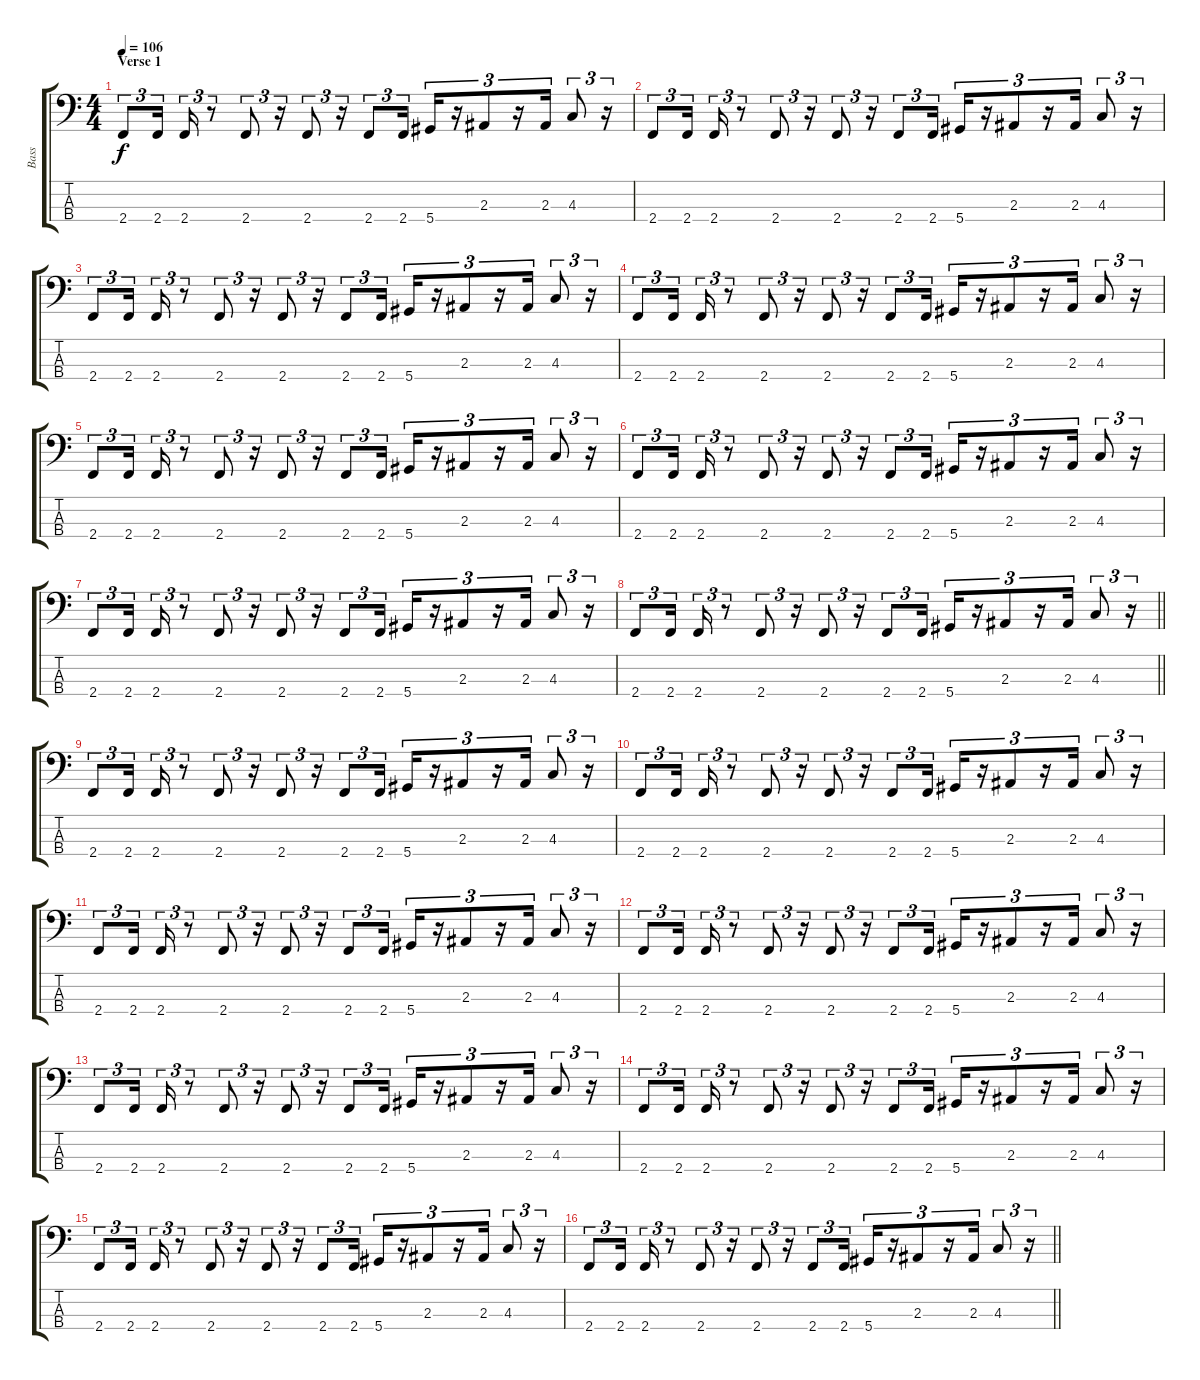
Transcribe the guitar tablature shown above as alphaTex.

\track ("Bass" "Bass") {instrument electricbassfinger}
\staff {score tabs}
\tuning (Gb2 Db2 Ab1 Eb1) {hide}
\ts (4 4)
\section ("" "Verse 1")
\tempo 106
\clef f4
\ks c
2.4.8{tu (3 2) dy f} 2.4.16{tu (3 2)} 2.4.16{tu (3 2)} r.8{tu (3 2)} 2.4.8{tu (3 2)} r.16{tu (3 2)} 2.4.8{tu (3 2)} r.16{tu (3 2)} 2.4.8{tu (3 2)} 2.4.16{tu (3 2)} 5.4.16{tu (3 2)} r.16{tu (3 2)} 2.3.8{tu (3 2)} r.16{tu (3 2)} 2.3.16{tu (3 2)} 4.3.8{tu (3 2)} r.16{tu (3 2)} |
2.4.8{tu (3 2)} 2.4.16{tu (3 2)} 2.4.16{tu (3 2)} r.8{tu (3 2)} 2.4.8{tu (3 2)} r.16{tu (3 2)} 2.4.8{tu (3 2)} r.16{tu (3 2)} 2.4.8{tu (3 2)} 2.4.16{tu (3 2)} 5.4.16{tu (3 2)} r.16{tu (3 2)} 2.3.8{tu (3 2)} r.16{tu (3 2)} 2.3.16{tu (3 2)} 4.3.8{tu (3 2)} r.16{tu (3 2)} |
2.4.8{tu (3 2)} 2.4.16{tu (3 2)} 2.4.16{tu (3 2)} r.8{tu (3 2)} 2.4.8{tu (3 2)} r.16{tu (3 2)} 2.4.8{tu (3 2)} r.16{tu (3 2)} 2.4.8{tu (3 2)} 2.4.16{tu (3 2)} 5.4.16{tu (3 2)} r.16{tu (3 2)} 2.3.8{tu (3 2)} r.16{tu (3 2)} 2.3.16{tu (3 2)} 4.3.8{tu (3 2)} r.16{tu (3 2)} |
2.4.8{tu (3 2)} 2.4.16{tu (3 2)} 2.4.16{tu (3 2)} r.8{tu (3 2)} 2.4.8{tu (3 2)} r.16{tu (3 2)} 2.4.8{tu (3 2)} r.16{tu (3 2)} 2.4.8{tu (3 2)} 2.4.16{tu (3 2)} 5.4.16{tu (3 2)} r.16{tu (3 2)} 2.3.8{tu (3 2)} r.16{tu (3 2)} 2.3.16{tu (3 2)} 4.3.8{tu (3 2)} r.16{tu (3 2)} |
2.4.8{tu (3 2)} 2.4.16{tu (3 2)} 2.4.16{tu (3 2)} r.8{tu (3 2)} 2.4.8{tu (3 2)} r.16{tu (3 2)} 2.4.8{tu (3 2)} r.16{tu (3 2)} 2.4.8{tu (3 2)} 2.4.16{tu (3 2)} 5.4.16{tu (3 2)} r.16{tu (3 2)} 2.3.8{tu (3 2)} r.16{tu (3 2)} 2.3.16{tu (3 2)} 4.3.8{tu (3 2)} r.16{tu (3 2)} |
2.4.8{tu (3 2)} 2.4.16{tu (3 2)} 2.4.16{tu (3 2)} r.8{tu (3 2)} 2.4.8{tu (3 2)} r.16{tu (3 2)} 2.4.8{tu (3 2)} r.16{tu (3 2)} 2.4.8{tu (3 2)} 2.4.16{tu (3 2)} 5.4.16{tu (3 2)} r.16{tu (3 2)} 2.3.8{tu (3 2)} r.16{tu (3 2)} 2.3.16{tu (3 2)} 4.3.8{tu (3 2)} r.16{tu (3 2)} |
2.4.8{tu (3 2)} 2.4.16{tu (3 2)} 2.4.16{tu (3 2)} r.8{tu (3 2)} 2.4.8{tu (3 2)} r.16{tu (3 2)} 2.4.8{tu (3 2)} r.16{tu (3 2)} 2.4.8{tu (3 2)} 2.4.16{tu (3 2)} 5.4.16{tu (3 2)} r.16{tu (3 2)} 2.3.8{tu (3 2)} r.16{tu (3 2)} 2.3.16{tu (3 2)} 4.3.8{tu (3 2)} r.16{tu (3 2)} |
\barLineRight lightlight
2.4.8{tu (3 2)} 2.4.16{tu (3 2)} 2.4.16{tu (3 2)} r.8{tu (3 2)} 2.4.8{tu (3 2)} r.16{tu (3 2)} 2.4.8{tu (3 2)} r.16{tu (3 2)} 2.4.8{tu (3 2)} 2.4.16{tu (3 2)} 5.4.16{tu (3 2)} r.16{tu (3 2)} 2.3.8{tu (3 2)} r.16{tu (3 2)} 2.3.16{tu (3 2)} 4.3.8{tu (3 2)} r.16{tu (3 2)} |
\section ("" "")
2.4.8{tu (3 2)} 2.4.16{tu (3 2)} 2.4.16{tu (3 2)} r.8{tu (3 2)} 2.4.8{tu (3 2)} r.16{tu (3 2)} 2.4.8{tu (3 2)} r.16{tu (3 2)} 2.4.8{tu (3 2)} 2.4.16{tu (3 2)} 5.4.16{tu (3 2)} r.16{tu (3 2)} 2.3.8{tu (3 2)} r.16{tu (3 2)} 2.3.16{tu (3 2)} 4.3.8{tu (3 2)} r.16{tu (3 2)} |
2.4.8{tu (3 2)} 2.4.16{tu (3 2)} 2.4.16{tu (3 2)} r.8{tu (3 2)} 2.4.8{tu (3 2)} r.16{tu (3 2)} 2.4.8{tu (3 2)} r.16{tu (3 2)} 2.4.8{tu (3 2)} 2.4.16{tu (3 2)} 5.4.16{tu (3 2)} r.16{tu (3 2)} 2.3.8{tu (3 2)} r.16{tu (3 2)} 2.3.16{tu (3 2)} 4.3.8{tu (3 2)} r.16{tu (3 2)} |
2.4.8{tu (3 2)} 2.4.16{tu (3 2)} 2.4.16{tu (3 2)} r.8{tu (3 2)} 2.4.8{tu (3 2)} r.16{tu (3 2)} 2.4.8{tu (3 2)} r.16{tu (3 2)} 2.4.8{tu (3 2)} 2.4.16{tu (3 2)} 5.4.16{tu (3 2)} r.16{tu (3 2)} 2.3.8{tu (3 2)} r.16{tu (3 2)} 2.3.16{tu (3 2)} 4.3.8{tu (3 2)} r.16{tu (3 2)} |
2.4.8{tu (3 2)} 2.4.16{tu (3 2)} 2.4.16{tu (3 2)} r.8{tu (3 2)} 2.4.8{tu (3 2)} r.16{tu (3 2)} 2.4.8{tu (3 2)} r.16{tu (3 2)} 2.4.8{tu (3 2)} 2.4.16{tu (3 2)} 5.4.16{tu (3 2)} r.16{tu (3 2)} 2.3.8{tu (3 2)} r.16{tu (3 2)} 2.3.16{tu (3 2)} 4.3.8{tu (3 2)} r.16{tu (3 2)} |
2.4.8{tu (3 2)} 2.4.16{tu (3 2)} 2.4.16{tu (3 2)} r.8{tu (3 2)} 2.4.8{tu (3 2)} r.16{tu (3 2)} 2.4.8{tu (3 2)} r.16{tu (3 2)} 2.4.8{tu (3 2)} 2.4.16{tu (3 2)} 5.4.16{tu (3 2)} r.16{tu (3 2)} 2.3.8{tu (3 2)} r.16{tu (3 2)} 2.3.16{tu (3 2)} 4.3.8{tu (3 2)} r.16{tu (3 2)} |
2.4.8{tu (3 2)} 2.4.16{tu (3 2)} 2.4.16{tu (3 2)} r.8{tu (3 2)} 2.4.8{tu (3 2)} r.16{tu (3 2)} 2.4.8{tu (3 2)} r.16{tu (3 2)} 2.4.8{tu (3 2)} 2.4.16{tu (3 2)} 5.4.16{tu (3 2)} r.16{tu (3 2)} 2.3.8{tu (3 2)} r.16{tu (3 2)} 2.3.16{tu (3 2)} 4.3.8{tu (3 2)} r.16{tu (3 2)} |
2.4.8{tu (3 2)} 2.4.16{tu (3 2)} 2.4.16{tu (3 2)} r.8{tu (3 2)} 2.4.8{tu (3 2)} r.16{tu (3 2)} 2.4.8{tu (3 2)} r.16{tu (3 2)} 2.4.8{tu (3 2)} 2.4.16{tu (3 2)} 5.4.16{tu (3 2)} r.16{tu (3 2)} 2.3.8{tu (3 2)} r.16{tu (3 2)} 2.3.16{tu (3 2)} 4.3.8{tu (3 2)} r.16{tu (3 2)} |
\barLineRight lightlight
2.4.8{tu (3 2)} 2.4.16{tu (3 2)} 2.4.16{tu (3 2)} r.8{tu (3 2)} 2.4.8{tu (3 2)} r.16{tu (3 2)} 2.4.8{tu (3 2)} r.16{tu (3 2)} 2.4.8{tu (3 2)} 2.4.16{tu (3 2)} 5.4.16{tu (3 2)} r.16{tu (3 2)} 2.3.8{tu (3 2)} r.16{tu (3 2)} 2.3.16{tu (3 2)} 4.3.8{tu (3 2)} r.16{tu (3 2)}
